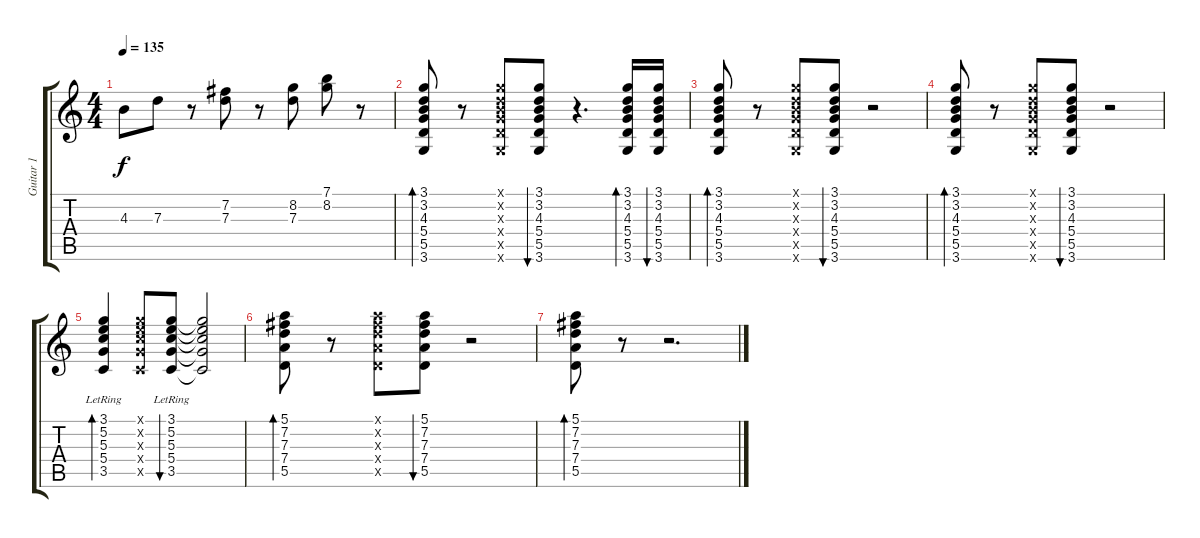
\track ("Guitar 1" "Guitar 1") {instrument acousticguitarsteel}
\staff {score tabs}
\tuning (E4 B3 G3 D3 A2 E2) {hide}
\ts (4 4)
\tempo 135
\clef g2
\ks c
4.3.8{dy f} 7.3.8 r.8 (7.2 7.3).8 r.8 (8.2 7.3).8 (7.1 8.2).8 r.8 |
(3.1 3.2 4.3 5.4 5.5 3.6).8{bd 30 volume 8 balance 0 instrument acousticguitarsteel} r.8 (3.1{x} 3.2{x} 4.3{x} 5.4{x} 5.5{x} 3.6{x}).8 (3.1 3.2 4.3 5.4 5.5 3.6).8{bu 30} r.4{d} (3.1 3.2 4.3 5.4 5.5 3.6).16{bd 30} (3.1 3.2 4.3 5.4 5.5 3.6).16{bu 30} |
(3.1 3.2 4.3 5.4 5.5 3.6).8{bd 30} r.8 (3.1{x} 3.2{x} 4.3{x} 5.4{x} 5.5{x} 3.6{x}).8 (3.1 3.2 4.3 5.4 5.5 3.6).8{bu 30} r.2 |
(3.1 3.2 4.3 5.4 5.5 3.6).8{bd 30} r.8 (3.1{x} 3.2{x} 4.3{x} 5.4{x} 5.5{x} 3.6{x}).8 (3.1 3.2 4.3 5.4 5.5 3.6).8{bu 30} r.2 |
(3.1{lr} 5.2{lr} 5.3{lr} 5.4{lr} 3.5{lr}).4{bd 30} (3.1{x} 5.2{x} 5.3{x} 5.4{x} 3.5{x}).8 (3.1{lr} 5.2{lr} 5.3{lr} 5.4{lr} 3.5{lr}).8{bu 30} (3.1{t} 5.2{t} 5.3{t} 5.4{t} 3.5{t}).2 |
(5.1 7.2 7.3 7.4 5.5).8{bd 30} r.8 (5.1{x} 7.2{x} 7.3{x} 7.4{x} 5.5{x}).8 (5.1 7.2 7.3 7.4 5.5).8{bu 30} r.2 |
(5.1 7.2 7.3 7.4 5.5).8{bd 30} r.8 r.2{d}
